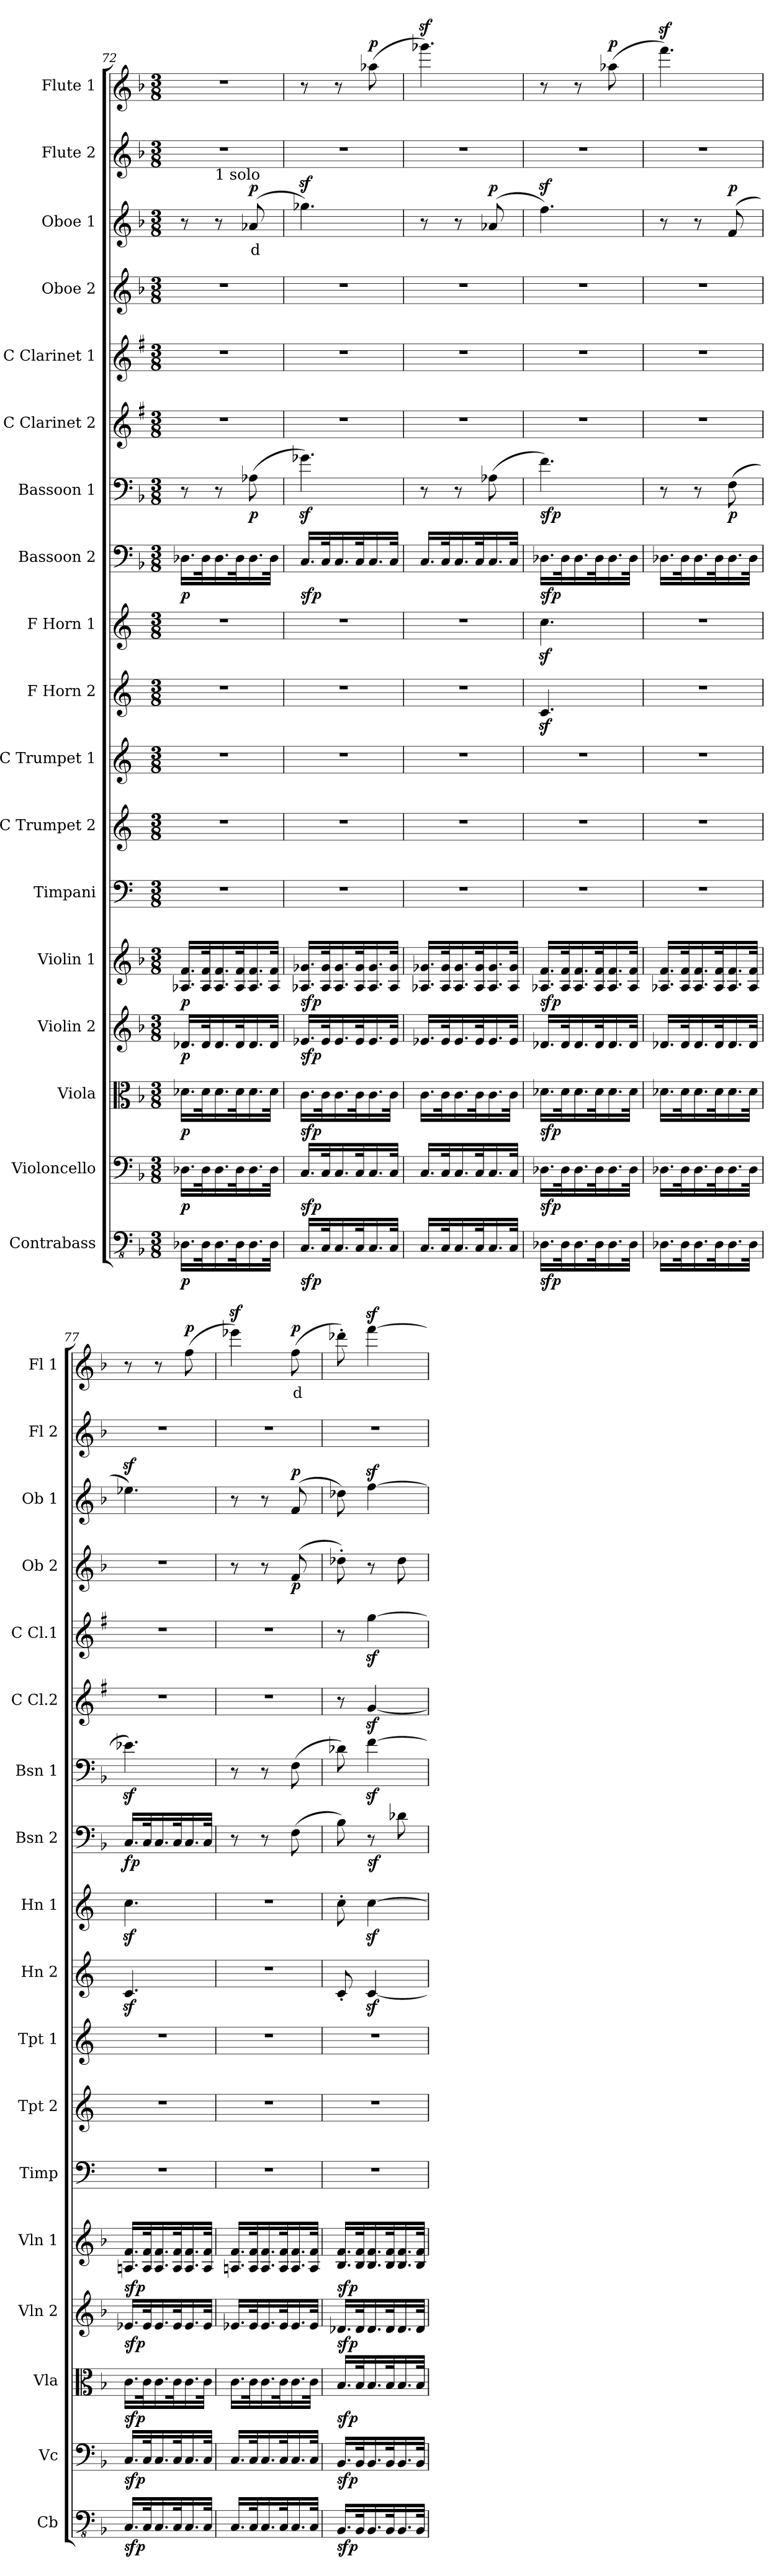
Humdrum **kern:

**kern	**dynam	**kern	**dynam	**kern	**dynam	**kern	**dynam	**kern	**dynam	**kern	**kern	**kern	**kern	**kern	**kern	**dynam	**kern	**dynam	**kern	**kern	**kern	**dynam	**kern	**text	**dynam	**kern	**kern	**text	**dynam
*part18	*part18	*part17	*part17	*part16	*part16	*part15	*part15	*part14	*part14	*part13	*part12	*part11	*part10	*part9	*part8	*part8	*part7	*part7	*part6	*part5	*part4	*part4	*part3	*part3	*part3	*part2	*part1	*part1	*part1
*staff18	*staff18	*staff17	*staff17	*staff16	*staff16	*staff15	*staff15	*staff14	*staff14	*staff13	*staff12	*staff11	*staff10	*staff9	*staff8	*staff8	*staff7	*staff7	*staff6	*staff5	*staff4	*staff4	*staff3	*staff3	*staff3	*staff2	*staff1	*staff1	*staff1
*I"Contrabass	*	*I"Violoncello	*	*I"Viola	*	*I"Violin 2	*	*I"Violin 1	*	*I"Timpani	*I"C Trumpet 2	*I"C Trumpet 1	*I"F Horn 2	*I"F Horn 1	*I"Bassoon 2	*	*I"Bassoon 1	*	*I"C Clarinet 2	*I"C Clarinet 1	*I"Oboe 2	*	*I"Oboe 1	*	*	*I"Flute 2	*I"Flute 1	*	*
*I'Cb	*	*I'Vc	*	*I'Vla	*	*I'Vln 2	*	*I'Vln 1	*	*I'Timp	*I'Tpt 2	*I'Tpt 1	*I'Hn 2	*I'Hn 1	*I'Bsn 2	*	*I'Bsn 1	*	*I'C Cl.2	*I'C Cl.1	*I'Ob 2	*	*I'Ob 1	*	*	*I'Fl 2	*I'Fl 1	*	*
*clefFv4	*	*clefF4	*	*clefC3	*	*clefG2	*	*clefG2	*	*clefF4	*clefG2	*clefG2	*clefG2	*clefG2	*clefF4	*	*clefF4	*	*clefG2	*clefG2	*clefG2	*	*clefG2	*	*	*clefG2	*clefG2	*	*
*	*	*	*	*	*	*	*	*	*	*	*	*	*ITrd4c7	*ITrd4c7	*	*	*	*	*ITrd1c2	*ITrd1c2	*	*	*	*	*	*	*	*	*
*k[b-]	*	*k[b-]	*	*k[b-]	*	*k[b-]	*	*k[b-]	*	*k[]	*k[]	*k[]	*k[b-]	*k[b-]	*k[b-]	*	*k[b-]	*	*k[b-]	*k[b-]	*k[b-]	*	*k[b-]	*	*	*k[b-]	*k[b-]	*	*
*F:	*	*F:	*	*F:	*	*F:	*	*F:	*	*	*	*	*	*	*F:	*	*F:	*	*F:	*F:	*F:	*	*F:	*	*	*F:	*F:	*	*
*M3/8	*	*M3/8	*	*M3/8	*	*M3/8	*	*M3/8	*	*M3/8	*M3/8	*M3/8	*M3/8	*M3/8	*M3/8	*	*M3/8	*	*M3/8	*M3/8	*M3/8	*	*M3/8	*	*	*M3/8	*M3/8	*	*
=72	=72	=72	=72	=72	=72	=72	=72	=72	=72	=72	=72	=72	=72	=72	=72	=72	=72	=72	=72	=72	=72	=72	=72	=72	=72	=72	=72	=72	=72
!	!LO:DY:b	!	!LO:DY:b	!	!LO:DY:b	!	!LO:DY:b	!	!LO:DY:b	!	!	!	!	!	!	!LO:DY:b	!	!	!	!	!	!	!	!	!	!	!	!	!
16.DD-X\LL	p	16.D-X\LL	p	16.d-X\LL	p	16.d-X/LL	p	16.A-X/ 16.f/LL	p	4.r	4.r	4.r	4.r	4.r	16.D-X\LL	p	8r	.	4.r	4.r	4.r	.	8r	.	.	4.r	4.r	.	.
32DD-\K	.	32D-\K	.	32d-\K	.	32d-/K	.	32A-/ 32f/K	.	.	.	.	.	.	32D-\K	.	.	.	.	.	.	.	.	.	.	.	.	.	.
!	!	!	!	!	!	!	!	!	!	!	!	!	!	!	!	!	!	!	!	!	!	!	!LO:TX:a:t=1 solo	!	!	!	!	!	!
16.DD-\	.	16.D-\	.	16.d-\	.	16.d-/	.	16.A-/ 16.f/	.	.	.	.	.	.	16.D-\	.	8r	.	.	.	.	.	8r	.	.	.	.	.	.
32DD-\K	.	32D-\K	.	32d-\K	.	32d-/K	.	32A-/ 32f/K	.	.	.	.	.	.	32D-\K	.	.	.	.	.	.	.	.	.	.	.	.	.	.
!	!	!	!	!	!	!	!	!	!	!	!	!	!	!	!	!	!	!LO:DY:b	!	!	!	!	!	!LO:LY:b:color=#FF0000	!LO:DY:b	!	!	!	!
16.DD-\	.	16.D-\	.	16.d-\	.	16.d-/	.	16.A-/ 16.f/	.	.	.	.	.	.	16.D-\	.	(8A-X\	p	.	.	.	.	(8a-X/	d	p	.	.	.	.
32DD-\JJk	.	32D-\JJk	.	32d-\JJk	.	32d-/JJk	.	32A-/ 32f/JJk	.	.	.	.	.	.	32D-\JJk	.	.	.	.	.	.	.	.	.	.	.	.	.	.
=73	=73	=73	=73	=73	=73	=73	=73	=73	=73	=73	=73	=73	=73	=73	=73	=73	=73	=73	=73	=73	=73	=73	=73	=73	=73	=73	=73	=73	=73
!	!LO:DY:b	!	!LO:DY:b	!	!LO:DY:b	!	!LO:DY:b	!	!LO:DY:b	!	!	!	!	!	!	!LO:DY:b	!	!	!	!	!	!	!	!	!	!	!	!	!
16.CC/LL	sfp	16.C/LL	sfp	16.c\LL	sfp	16.e-X/LL	sfp	16.A-X/ 16.g-X/LL	sfp	4.r	4.r	4.r	4.r	4.r	16.C/LL	sfp	4.g-Xz<\)	.	4.r	4.r	4.r	.	4.gg-Xz<\)	.	.	4.r	8r	.	.
32CC/K	.	32C/K	.	32c\K	.	32e-/K	.	32A-/ 32g-/K	.	.	.	.	.	.	32C/K	.	.	.	.	.	.	.	.	.	.	.	.	.	.
16.CC/	.	16.C/	.	16.c\	.	16.e-/	.	16.A-/ 16.g-/	.	.	.	.	.	.	16.C/	.	.	.	.	.	.	.	.	.	.	.	8r	.	.
32CC/K	.	32C/K	.	32c\K	.	32e-/K	.	32A-/ 32g-/K	.	.	.	.	.	.	32C/K	.	.	.	.	.	.	.	.	.	.	.	.	.	.
!	!	!	!	!	!	!	!	!	!	!	!	!	!	!	!	!	!	!	!	!	!	!	!	!	!	!	!	!	!LO:DY:b
16.CC/	.	16.C/	.	16.c\	.	16.e-/	.	16.A-/ 16.g-/	.	.	.	.	.	.	16.C/	.	.	.	.	.	.	.	.	.	.	.	(8aa-X\	.	p
32CC/JJk	.	32C/JJk	.	32c\JJk	.	32e-/JJk	.	32A-/ 32g-/JJk	.	.	.	.	.	.	32C/JJk	.	.	.	.	.	.	.	.	.	.	.	.	.	.
!!LO:PB:g=z
=74	=74	=74	=74	=74	=74	=74	=74	=74	=74	=74	=74	=74	=74	=74	=74	=74	=74	=74	=74	=74	=74	=74	=74	=74	=74	=74	=74	=74	=74
16.CC/LL	.	16.C/LL	.	16.c\LL	.	16.e-X/LL	.	16.A-X/ 16.g-X/LL	.	4.r	4.r	4.r	4.r	4.r	16.C/LL	.	8r	.	4.r	4.r	4.r	.	8r	.	.	4.r	4.ggg-Xz<\)	.	.
32CC/K	.	32C/K	.	32c\K	.	32e-/K	.	32A-/ 32g-/K	.	.	.	.	.	.	32C/K	.	.	.	.	.	.	.	.	.	.	.	.	.	.
16.CC/	.	16.C/	.	16.c\	.	16.e-/	.	16.A-/ 16.g-/	.	.	.	.	.	.	16.C/	.	8r	.	.	.	.	.	8r	.	.	.	.	.	.
32CC/K	.	32C/K	.	32c\K	.	32e-/K	.	32A-/ 32g-/K	.	.	.	.	.	.	32C/K	.	.	.	.	.	.	.	.	.	.	.	.	.	.
!	!	!	!	!	!	!	!	!	!	!	!	!	!	!	!	!	!	!	!	!	!	!	!	!	!LO:DY:b	!	!	!	!
16.CC/	.	16.C/	.	16.c\	.	16.e-/	.	16.A-/ 16.g-/	.	.	.	.	.	.	16.C/	.	(8A-X\	.	.	.	.	.	(8a-X/	.	p	.	.	.	.
32CC/JJk	.	32C/JJk	.	32c\JJk	.	32e-/JJk	.	32A-/ 32g-/JJk	.	.	.	.	.	.	32C/JJk	.	.	.	.	.	.	.	.	.	.	.	.	.	.
=75	=75	=75	=75	=75	=75	=75	=75	=75	=75	=75	=75	=75	=75	=75	=75	=75	=75	=75	=75	=75	=75	=75	=75	=75	=75	=75	=75	=75	=75
!	!LO:DY:b	!	!LO:DY:b	!	!LO:DY:b	!	!	!	!LO:DY:b	!	!	!	!	!	!	!LO:DY:b	!	!LO:DY:b	!	!	!	!	!	!	!	!	!	!	!
16.DD-X\LL	sfp	16.D-X\LL	sfp	16.d-X\LL	sfp	16.d-X/LL	.	16.A-X/ 16.f/LL	sfp	4.r	4.r	4.r	4.Fz</	4.fz<\	16.D-X\LL	sfp	4.f\)	sfp	4.r	4.r	4.r	.	4.ffz<\)	.	.	4.r	8r	.	.
32DD-\K	.	32D-\K	.	32d-\K	.	32d-/K	.	32A-/ 32f/K	.	.	.	.	.	.	32D-\K	.	.	.	.	.	.	.	.	.	.	.	.	.	.
16.DD-\	.	16.D-\	.	16.d-\	.	16.d-/	.	16.A-/ 16.f/	.	.	.	.	.	.	16.D-\	.	.	.	.	.	.	.	.	.	.	.	8r	.	.
32DD-\K	.	32D-\K	.	32d-\K	.	32d-/K	.	32A-/ 32f/K	.	.	.	.	.	.	32D-\K	.	.	.	.	.	.	.	.	.	.	.	.	.	.
!	!	!	!	!	!	!	!	!	!	!	!	!	!	!	!	!	!	!	!	!	!	!	!	!	!	!	!	!	!LO:DY:b
16.DD-\	.	16.D-\	.	16.d-\	.	16.d-/	.	16.A-/ 16.f/	.	.	.	.	.	.	16.D-\	.	.	.	.	.	.	.	.	.	.	.	(8aa-X\	.	p
32DD-\JJk	.	32D-\JJk	.	32d-\JJk	.	32d-/JJk	.	32A-/ 32f/JJk	.	.	.	.	.	.	32D-\JJk	.	.	.	.	.	.	.	.	.	.	.	.	.	.
=76	=76	=76	=76	=76	=76	=76	=76	=76	=76	=76	=76	=76	=76	=76	=76	=76	=76	=76	=76	=76	=76	=76	=76	=76	=76	=76	=76	=76	=76
16.DD-X\LL	.	16.D-X\LL	.	16.d-X\LL	.	16.d-X/LL	.	16.A-X/ 16.f/LL	.	4.r	4.r	4.r	4.r	4.r	16.D-X\LL	.	8r	.	4.r	4.r	4.r	.	8r	.	.	4.r	4.fffz<\)	.	.
32DD-\K	.	32D-\K	.	32d-\K	.	32d-/K	.	32A-/ 32f/K	.	.	.	.	.	.	32D-\K	.	.	.	.	.	.	.	.	.	.	.	.	.	.
16.DD-\	.	16.D-\	.	16.d-\	.	16.d-/	.	16.A-/ 16.f/	.	.	.	.	.	.	16.D-\	.	8r	.	.	.	.	.	8r	.	.	.	.	.	.
32DD-\K	.	32D-\K	.	32d-\K	.	32d-/K	.	32A-/ 32f/K	.	.	.	.	.	.	32D-\K	.	.	.	.	.	.	.	.	.	.	.	.	.	.
!	!	!	!	!	!	!	!	!	!	!	!	!	!	!	!	!	!	!LO:DY:b	!	!	!	!	!	!	!LO:DY:b	!	!	!	!
16.DD-\	.	16.D-\	.	16.d-\	.	16.d-/	.	16.A-/ 16.f/	.	.	.	.	.	.	16.D-\	.	(8F\	p	.	.	.	.	(8f/	.	p	.	.	.	.
32DD-\JJk	.	32D-\JJk	.	32d-\JJk	.	32d-/JJk	.	32A-/ 32f/JJk	.	.	.	.	.	.	32D-\JJk	.	.	.	.	.	.	.	.	.	.	.	.	.	.
=77	=77	=77	=77	=77	=77	=77	=77	=77	=77	=77	=77	=77	=77	=77	=77	=77	=77	=77	=77	=77	=77	=77	=77	=77	=77	=77	=77	=77	=77
!	!LO:DY:b	!	!LO:DY:b	!	!LO:DY:b	!	!LO:DY:b	!	!LO:DY:b	!	!	!	!	!	!	!LO:DY:b	!	!	!	!	!	!	!	!	!	!	!	!	!
16.CC/LL	sfp	16.C/LL	sfp	16.c\LL	sfp	16.e-X/LL	sfp	16.An/ 16.f/LL	sfp	4.r	4.r	4.r	4.Fz</	4.fz<\	16.C/LL	fp	4.e-Xz<\)	.	4.r	4.r	4.r	.	4.ee-Xz<\)	.	.	4.r	8r	.	.
32CC/K	.	32C/K	.	32c\K	.	32e-/K	.	32A/ 32f/K	.	.	.	.	.	.	32C/K	.	.	.	.	.	.	.	.	.	.	.	.	.	.
16.CC/	.	16.C/	.	16.c\	.	16.e-/	.	16.A/ 16.f/	.	.	.	.	.	.	16.C/	.	.	.	.	.	.	.	.	.	.	.	8r	.	.
32CC/K	.	32C/K	.	32c\K	.	32e-/K	.	32A/ 32f/K	.	.	.	.	.	.	32C/K	.	.	.	.	.	.	.	.	.	.	.	.	.	.
!	!	!	!	!	!	!	!	!	!	!	!	!	!	!	!	!	!	!	!	!	!	!	!	!	!	!	!	!	!LO:DY:b
16.CC/	.	16.C/	.	16.c\	.	16.e-/	.	16.A/ 16.f/	.	.	.	.	.	.	16.C/	.	.	.	.	.	.	.	.	.	.	.	(8ff\	.	p
32CC/JJk	.	32C/JJk	.	32c\JJk	.	32e-/JJk	.	32A/ 32f/JJk	.	.	.	.	.	.	32C/JJk	.	.	.	.	.	.	.	.	.	.	.	.	.	.
=78	=78	=78	=78	=78	=78	=78	=78	=78	=78	=78	=78	=78	=78	=78	=78	=78	=78	=78	=78	=78	=78	=78	=78	=78	=78	=78	=78	=78	=78
16.CC/LL	.	16.C/LL	.	16.c\LL	.	16.e-X/LL	.	16.An/ 16.f/LL	.	4.r	4.r	4.r	4.r	4.r	8r	.	8r	.	4.r	4.r	8r	.	8r	.	.	4.r	4eee-Xz<\)	.	.
32CC/K	.	32C/K	.	32c\K	.	32e-/K	.	32A/ 32f/K	.	.	.	.	.	.	.	.	.	.	.	.	.	.	.	.	.	.	.	.	.
16.CC/	.	16.C/	.	16.c\	.	16.e-/	.	16.A/ 16.f/	.	.	.	.	.	.	8r	.	8r	.	.	.	8r	.	8r	.	.	.	.	.	.
32CC/K	.	32C/K	.	32c\K	.	32e-/K	.	32A/ 32f/K	.	.	.	.	.	.	.	.	.	.	.	.	.	.	.	.	.	.	.	.	.
!	!	!	!	!	!	!	!	!	!	!	!	!	!	!	!	!	!	!	!	!	!	!LO:DY:b	!	!	!LO:DY:b	!	!	!LO:LY:b:color=#FF0000	!LO:DY:b
16.CC/	.	16.C/	.	16.c\	.	16.e-/	.	16.A/ 16.f/	.	.	.	.	.	.	(8F\	.	(8F\	.	.	.	(8f/	p	(8f/	.	p	.	(8ff\	d	p
32CC/JJk	.	32C/JJk	.	32c\JJk	.	32e-/JJk	.	32A/ 32f/JJk	.	.	.	.	.	.	.	.	.	.	.	.	.	.	.	.	.	.	.	.	.
=79	=79	=79	=79	=79	=79	=79	=79	=79	=79	=79	=79	=79	=79	=79	=79	=79	=79	=79	=79	=79	=79	=79	=79	=79	=79	=79	=79	=79	=79
!	!LO:DY:b	!	!LO:DY:b	!	!LO:DY:b	!	!LO:DY:b	!	!LO:DY:b	!	!	!	!	!	!	!	!	!	!	!	!	!	!	!	!	!	!	!	!
16.BBB-/LL	sfp	16.BB-/LL	sfp	16.B-/LL	sfp	16.d-X/LL	sfp	16.B-/ 16.f/LL	sfp	4.r	4.r	4.r	8F'/	8f'\	8B-\)	.	8d-X\)	.	8r	8r	8dd-X'\)	.	8dd-X\)	.	.	4.r	8ddd-X'\)	.	.
32BBB-/K	.	32BB-/K	.	32B-/K	.	32d-/K	.	32B-/ 32f/K	.	.	.	.	.	.	.	.	.	.	.	.	.	.	.	.	.	.	.	.	.
!	!	!	!	!	!	!	!	!	!	!	!	!	!	!	!	!LO:DY:b	!	!	!	!	!	!	!	!	!	!	!	!	!
16.BBB-/	.	16.BB-/	.	16.B-/	.	16.d-/	.	16.B-/ 16.f/	.	.	.	.	[4Fz</	[4fz<\	8r	sf	[4fz<\	.	[4fz</	[4ffz<\	8r	.	[4ffz<\	.	.	.	[4fffz<\	.	.
32BBB-/K	.	32BB-/K	.	32B-/K	.	32d-/K	.	32B-/ 32f/K	.	.	.	.	.	.	.	.	.	.	.	.	.	.	.	.	.	.	.	.	.
16.BBB-/	.	16.BB-/	.	16.B-/	.	16.d-/	.	16.B-/ 16.f/	.	.	.	.	.	.	8d-X\	.	.	.	.	.	8dd-\	.	.	.	.	.	.	.	.
32BBB-/JJk	.	32BB-/JJk	.	32B-/JJk	.	32d-/JJk	.	32B-/ 32f/JJk	.	.	.	.	.	.	.	.	.	.	.	.	.	.	.	.	.	.	.	.	.
=	=	=	=	=	=	=	=	=	=	=	=	=	=	=	=	=	=	=	=	=	=	=	=	=	=	=	=	=	=
*-	*-	*-	*-	*-	*-	*-	*-	*-	*-	*-	*-	*-	*-	*-	*-	*-	*-	*-	*-	*-	*-	*-	*-	*-	*-	*-	*-	*-	*-
